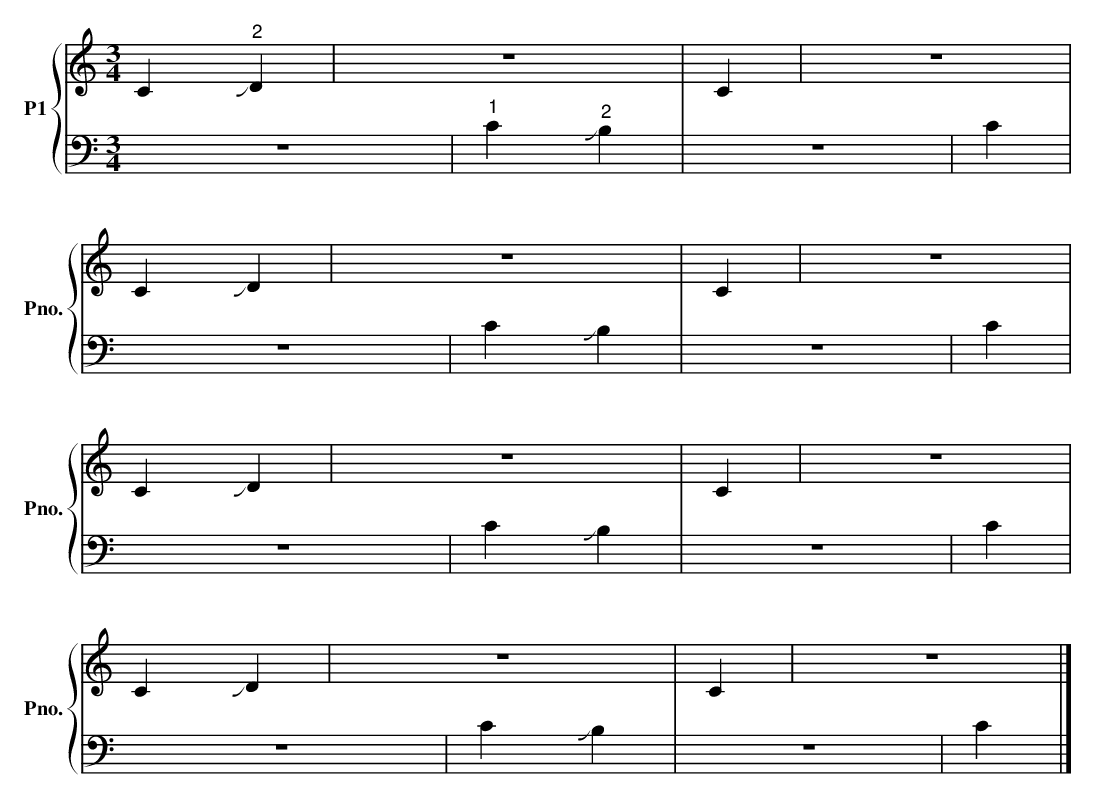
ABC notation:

X:1
T:小矮人舞曲
%%score { 1 | 2 }
L:1/4
M:3/4
K:C
V:1 treble nm="P1" snm="Pno."
V:2 bass
V:1
 CI1J2"^2" DI2J | z3 | CI4J3 | z3 |$ CI6J2 DI7J | z3 | CI9J3 | z3 |$ CI11J2 DI12J | z3 | CI14J3 | %11
 z3 |$ CI16J2 DI17J | z3 | CI19J3 | z3 |] %16
V:2
 z3 |"^1" CI22J2"^2" B,I23J | z3 | CI25J3 |$ z3 | CI27J2 B,I28J | z3 | CI30J3 |$ z3 | %9
 CI32J2 B,I33J | z3 | CI35J3 |$ z3 | CI37J2 B,I38J | z3 | CI40J3 |] %16
